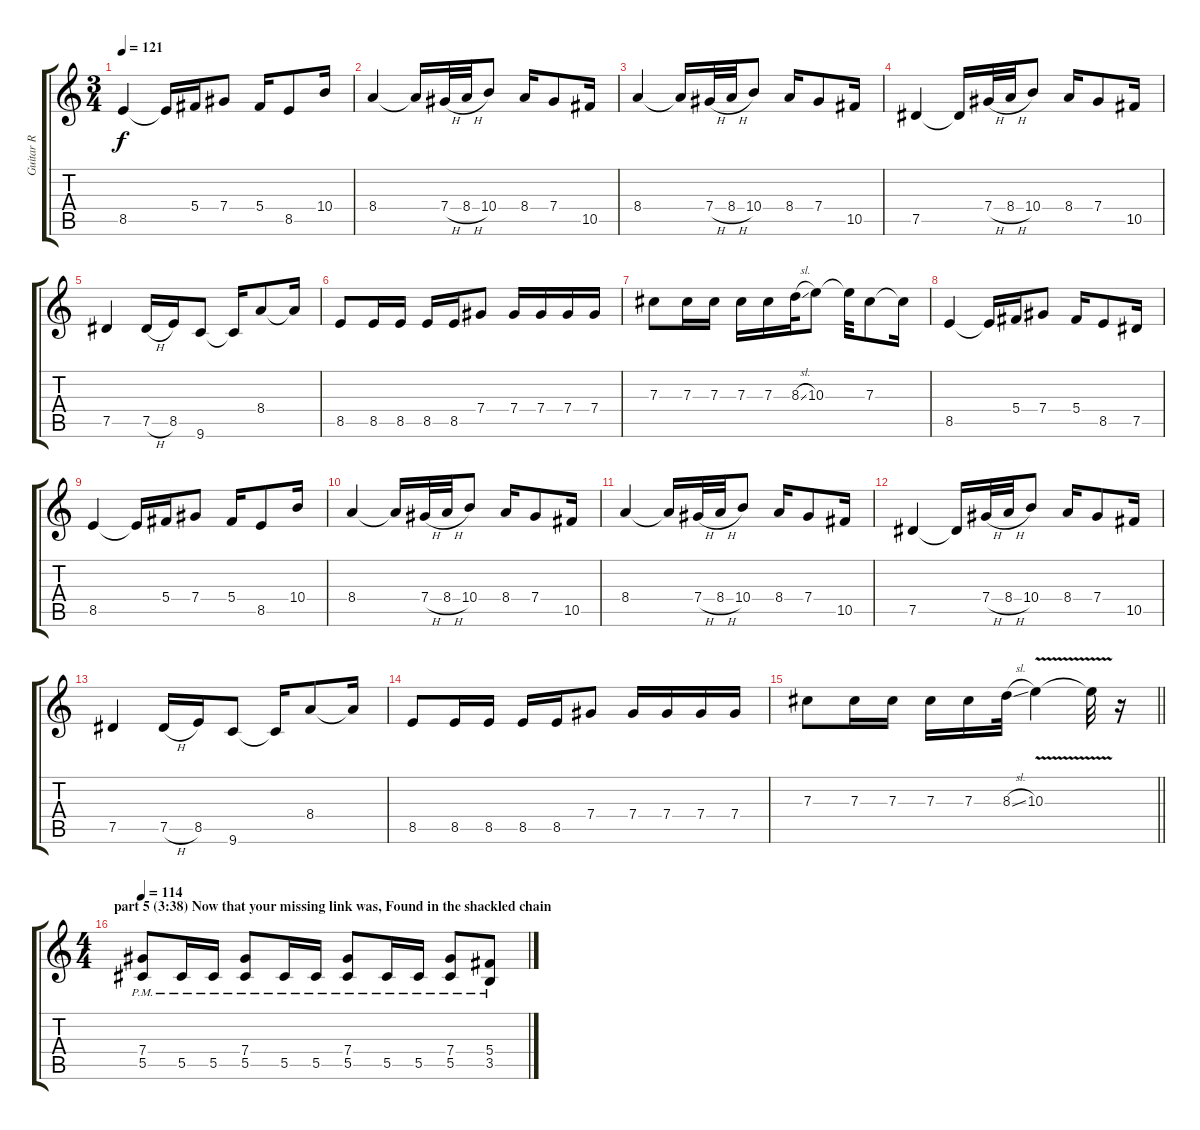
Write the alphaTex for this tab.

\track ("Guitar R" "Guitar R") {instrument overdrivenguitar}
\staff {score tabs}
\tuning (Eb4 Bb3 Gb3 Db3 Ab2 Eb2) {hide}
\ts (3 4)
\tempo 121
\clef g2
\ks c
8.5.4{dy f} 8.5{t}.16 5.4.16 7.4.8 5.4.16 8.5.8 10.4.16 |
8.4.4 8.4{t}.16 7.4{h}.32 8.4{h}.32 10.4.8 8.4.16 7.4.8 10.5.16 |
8.4.4 8.4{t}.16 7.4{h}.32 8.4{h}.32 10.4.8 8.4.16 7.4.8 10.5.16 |
7.5.4 7.5{t}.16 7.4{h}.32 8.4{h}.32 10.4.8 8.4.16 7.4.8 10.5.16 |
7.5.4 7.5{h}.16 8.5.16 9.6.8 9.6{t}.16 8.4.8 8.4{t}.16 |
8.5.8 8.5.16 8.5.16 8.5.16 8.5.16 7.4.8 7.4.16 7.4.16 7.4.16 7.4.16 |
7.3.8 7.3.16 7.3.16 7.3.16 7.3.16 8.3{sl}.32 10.3.8 10.3{t}.32 7.3.8 7.3{t}.16 |
8.5.4 8.5{t}.16 5.4.16 7.4.8 5.4.16 8.5.8 7.5.16 |
8.5.4 8.5{t}.16 5.4.16 7.4.8 5.4.16 8.5.8 10.4.16 |
8.4.4 8.4{t}.16 7.4{h}.32 8.4{h}.32 10.4.8 8.4.16 7.4.8 10.5.16 |
8.4.4 8.4{t}.16 7.4{h}.32 8.4{h}.32 10.4.8 8.4.16 7.4.8 10.5.16 |
7.5.4 7.5{t}.16 7.4{h}.32 8.4{h}.32 10.4.8 8.4.16 7.4.8 10.5.16 |
7.5.4 7.5{h}.16 8.5.16 9.6.8 9.6{t}.16 8.4.8 8.4{t}.16 |
8.5.8 8.5.16 8.5.16 8.5.16 8.5.16 7.4.8 7.4.16 7.4.16 7.4.16 7.4.16 |
\barLineRight lightlight
7.3.8 7.3.16 7.3.16 7.3.16 7.3.16 8.3{sl}.32 10.3{v}.4 10.3{t}.32 r.16 |
\ts (4 4)
\section ("" "part 5 (3:38) Now that your missing link was, Found in the shackled chain ")
\tempo 114
(7.4{pm} 5.5{pm}).8 5.5{pm}.16 5.5{pm}.16 (7.4{pm} 5.5{pm}).8 5.5{pm}.16 5.5{pm}.16 (7.4{pm} 5.5{pm}).8 5.5{pm}.16 5.5{pm}.16 (7.4{pm} 5.5{pm}).8 (5.4{pm} 3.5{pm}).8
